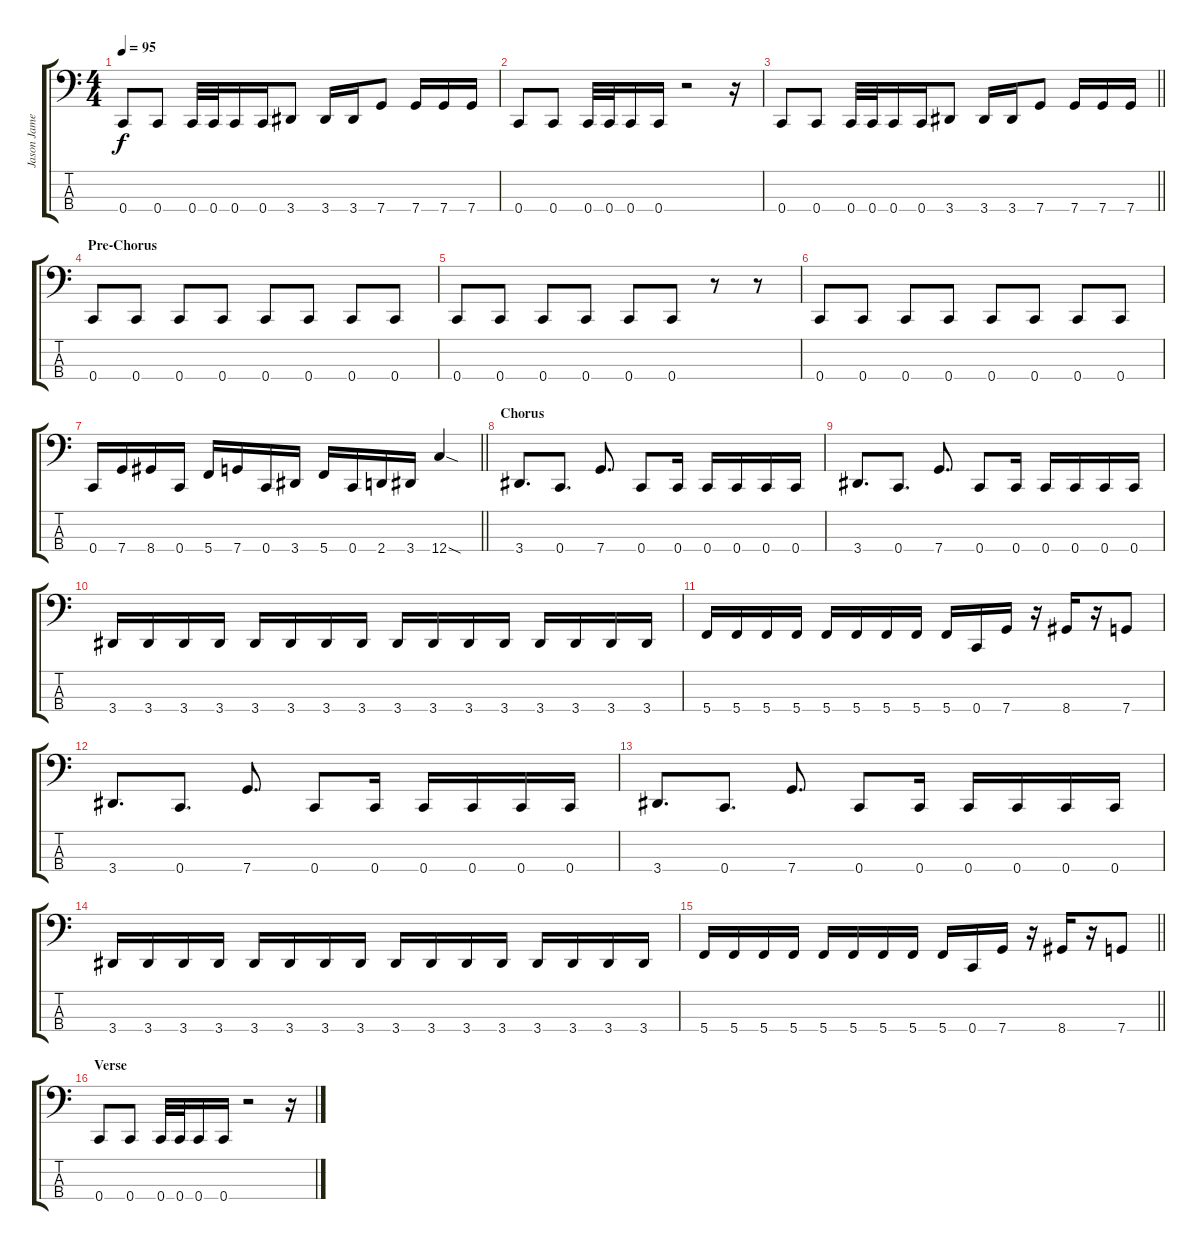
\track ("Jason James" "Jason Jame") {instrument electricbasspick}
\staff {score tabs}
\tuning (F2 C2 G1 C1) {hide}
\ts (4 4)
\tempo 95
\clef f4
\ks c
0.4.8{dy f} 0.4.8 0.4.32 0.4.32 0.4.16 0.4.16 3.4.8 3.4.16 3.4.16 7.4.8 7.4.16 7.4.16 7.4.16 |
0.4.8 0.4.8 0.4.32 0.4.32 0.4.16 0.4.16 r.2 r.16 |
\barLineRight lightlight
0.4.8 0.4.8 0.4.32 0.4.32 0.4.16 0.4.16 3.4.8 3.4.16 3.4.16 7.4.8 7.4.16 7.4.16 7.4.16 |
\section ("" "Pre-Chorus")
0.4.8 0.4.8 0.4.8 0.4.8 0.4.8 0.4.8 0.4.8 0.4.8 |
0.4.8 0.4.8 0.4.8 0.4.8 0.4.8 0.4.8 r.8 r.8 |
0.4.8 0.4.8 0.4.8 0.4.8 0.4.8 0.4.8 0.4.8 0.4.8 |
\barLineRight lightlight
0.4.16 7.4.16 8.4.16 0.4.16 5.4.16 7.4.16 0.4.16 3.4.16 5.4.16 0.4.16 2.4.16 3.4.16 12.4{sod}.4 |
\section ("" "Chorus")
3.4.8{d} 0.4.8{d} 7.4.8{d} 0.4.8 0.4.16 0.4.16 0.4.16 0.4.16 0.4.16 |
3.4.8{d} 0.4.8{d} 7.4.8{d} 0.4.8 0.4.16 0.4.16 0.4.16 0.4.16 0.4.16 |
3.4.16 3.4.16 3.4.16 3.4.16 3.4.16 3.4.16 3.4.16 3.4.16 3.4.16 3.4.16 3.4.16 3.4.16 3.4.16 3.4.16 3.4.16 3.4.16 |
5.4.16 5.4.16 5.4.16 5.4.16 5.4.16 5.4.16 5.4.16 5.4.16 5.4.16 0.4.16 7.4.16 r.16 8.4.16 r.16 7.4.8 |
3.4.8{d} 0.4.8{d} 7.4.8{d} 0.4.8 0.4.16 0.4.16 0.4.16 0.4.16 0.4.16 |
3.4.8{d} 0.4.8{d} 7.4.8{d} 0.4.8 0.4.16 0.4.16 0.4.16 0.4.16 0.4.16 |
3.4.16 3.4.16 3.4.16 3.4.16 3.4.16 3.4.16 3.4.16 3.4.16 3.4.16 3.4.16 3.4.16 3.4.16 3.4.16 3.4.16 3.4.16 3.4.16 |
\barLineRight lightlight
5.4.16 5.4.16 5.4.16 5.4.16 5.4.16 5.4.16 5.4.16 5.4.16 5.4.16 0.4.16 7.4.16 r.16 8.4.16 r.16 7.4.8 |
\section ("" "Verse")
0.4.8 0.4.8 0.4.32 0.4.32 0.4.16 0.4.16 r.2 r.16
